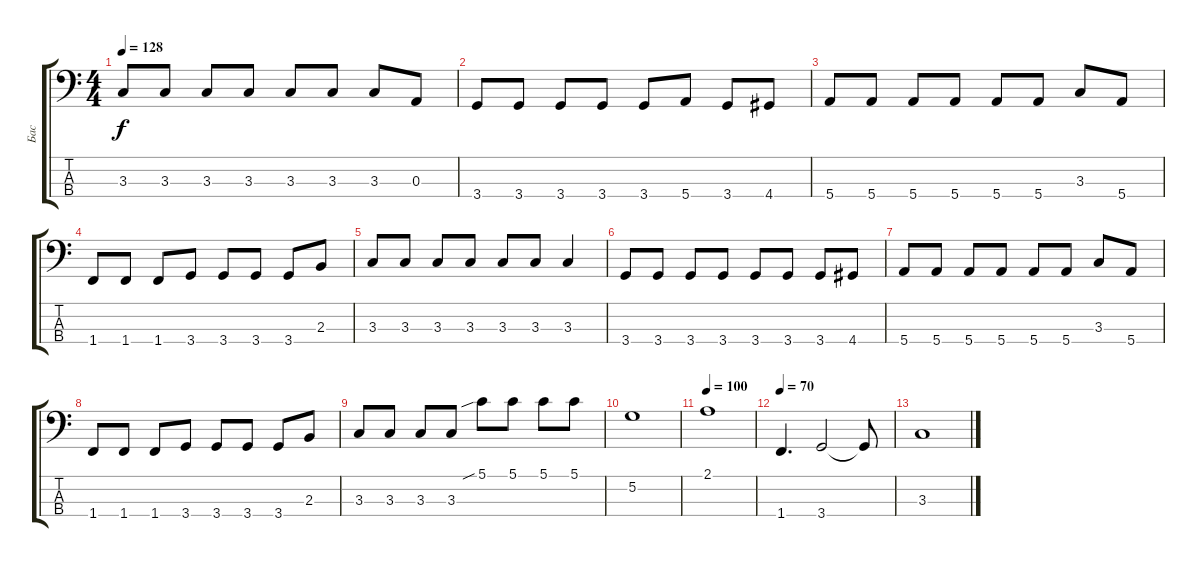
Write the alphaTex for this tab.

\track ("Бас" "Бас") {instrument electricbassfinger}
\staff {score tabs}
\tuning (G2 D2 A1 E1) {hide}
\ts (4 4)
\tempo 128
\clef f4
\ks c
3.3.8{dy f} 3.3.8 3.3.8 3.3.8 3.3.8 3.3.8 3.3.8 0.3.8 |
3.4.8 3.4.8 3.4.8 3.4.8 3.4.8 5.4.8 3.4.8 4.4.8 |
5.4.8 5.4.8 5.4.8 5.4.8 5.4.8 5.4.8 3.3.8 5.4.8 |
1.4.8 1.4.8 1.4.8 3.4.8 3.4.8 3.4.8 3.4.8 2.3.8 |
3.3.8 3.3.8 3.3.8 3.3.8 3.3.8 3.3.8 3.3.4 |
3.4.8 3.4.8 3.4.8 3.4.8 3.4.8 3.4.8 3.4.8 4.4.8 |
5.4.8 5.4.8 5.4.8 5.4.8 5.4.8 5.4.8 3.3.8 5.4.8 |
1.4.8 1.4.8 1.4.8 3.4.8 3.4.8 3.4.8 3.4.8 2.3.8 |
3.3.8 3.3.8 3.3.8 3.3.8 5.1{sib}.8 5.1.8 5.1.8 5.1.8 |
5.2.1 |
\tempo 100
2.1.1 |
\tempo 70
1.4.4{d} 3.4.2 3.4{t}.8 |
3.3.1
